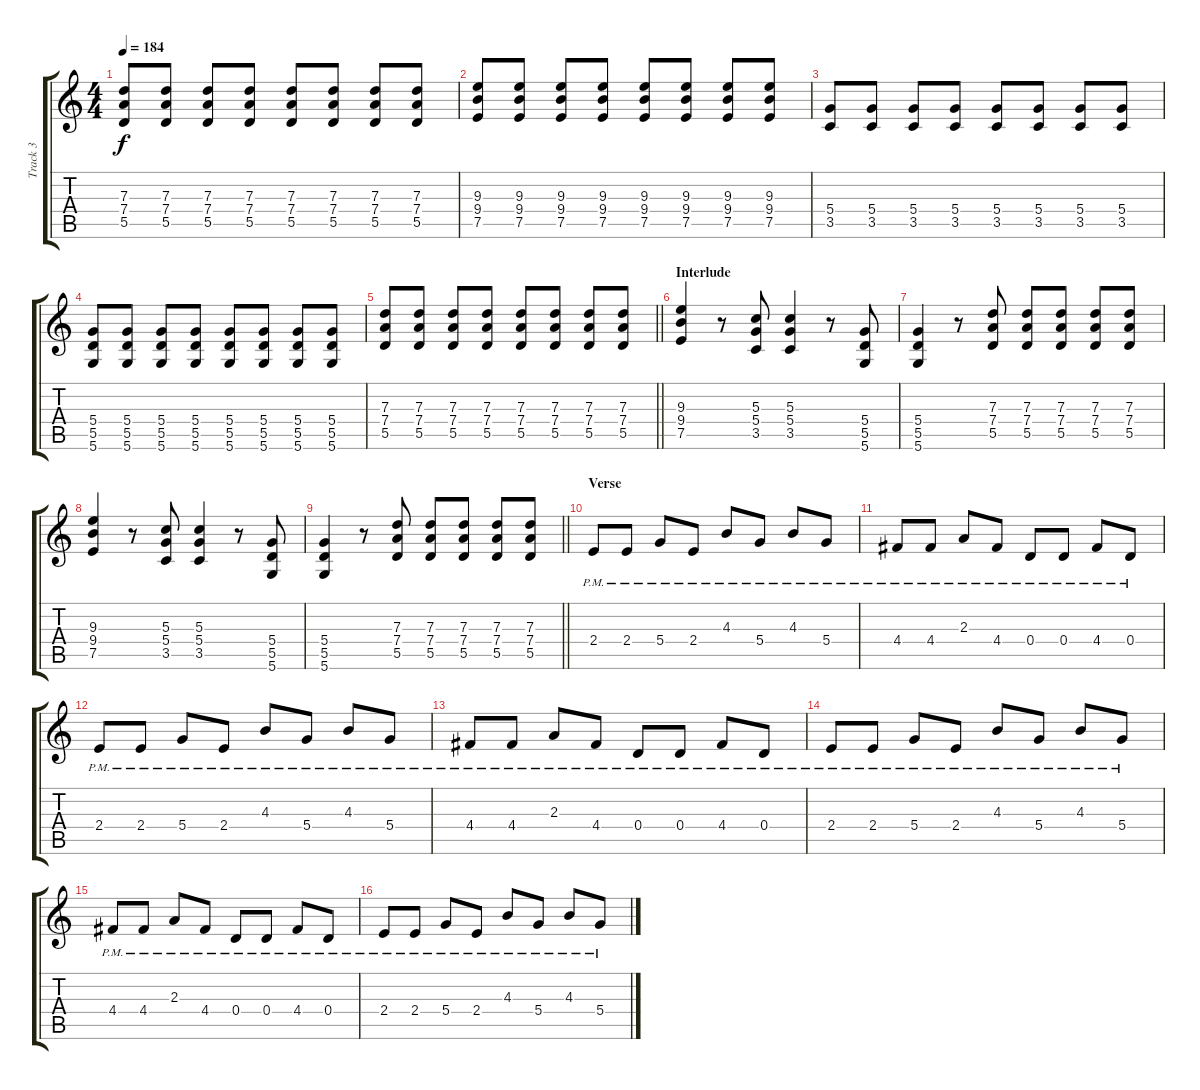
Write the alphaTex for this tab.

\track ("Track 3" "Track 3") {instrument distortionguitar}
\staff {score tabs}
\tuning (E4 B3 G3 D3 A2 D2) {hide}
\ts (4 4)
\tempo 184
\clef g2
\ks c
(7.3 7.4 5.5).8{dy f} (7.3 7.4 5.5).8 (7.3 7.4 5.5).8 (7.3 7.4 5.5).8 (7.3 7.4 5.5).8 (7.3 7.4 5.5).8 (7.3 7.4 5.5).8 (7.3 7.4 5.5).8 |
(9.3 9.4 7.5).8 (9.3 9.4 7.5).8 (9.3 9.4 7.5).8 (9.3 9.4 7.5).8 (9.3 9.4 7.5).8 (9.3 9.4 7.5).8 (9.3 9.4 7.5).8 (9.3 9.4 7.5).8 |
(5.4 3.5).8 (5.4 3.5).8 (5.4 3.5).8 (5.4 3.5).8 (5.4 3.5).8 (5.4 3.5).8 (5.4 3.5).8 (5.4 3.5).8 |
(5.4 5.5 5.6).8 (5.4 5.5 5.6).8 (5.4 5.5 5.6).8 (5.4 5.5 5.6).8 (5.4 5.5 5.6).8 (5.4 5.5 5.6).8 (5.4 5.5 5.6).8 (5.4 5.5 5.6).8 |
\barLineRight lightlight
(7.3 7.4 5.5).8 (7.3 7.4 5.5).8 (7.3 7.4 5.5).8 (7.3 7.4 5.5).8 (7.3 7.4 5.5).8 (7.3 7.4 5.5).8 (7.3 7.4 5.5).8 (7.3 7.4 5.5).8 |
\section ("" "Interlude")
(9.3 9.4 7.5).4 r.8 (5.3 5.4 3.5).8 (5.3 5.4 3.5).4 r.8 (5.4 5.5 5.6).8 |
(5.4 5.5 5.6).4 r.8 (7.3 7.4 5.5).8 (7.3 7.4 5.5).8 (7.3 7.4 5.5).8 (7.3 7.4 5.5).8 (7.3 7.4 5.5).8 |
(9.3 9.4 7.5).4 r.8 (5.3 5.4 3.5).8 (5.3 5.4 3.5).4 r.8 (5.4 5.5 5.6).8 |
\barLineRight lightlight
(5.4 5.5 5.6).4 r.8 (7.3 7.4 5.5).8 (7.3 7.4 5.5).8 (7.3 7.4 5.5).8 (7.3 7.4 5.5).8 (7.3 7.4 5.5).8 |
\section ("" "Verse")
2.4{pm}.8 2.4{pm}.8 5.4{pm}.8 2.4{pm}.8 4.3{pm}.8 5.4{pm}.8 4.3{pm}.8 5.4{pm}.8 |
4.4{pm}.8 4.4{pm}.8 2.3{pm}.8 4.4{pm}.8 0.4{pm}.8 0.4{pm}.8 4.4{pm}.8 0.4{pm}.8 |
2.4{pm}.8 2.4{pm}.8 5.4{pm}.8 2.4{pm}.8 4.3{pm}.8 5.4{pm}.8 4.3{pm}.8 5.4{pm}.8 |
4.4{pm}.8 4.4{pm}.8 2.3{pm}.8 4.4{pm}.8 0.4{pm}.8 0.4{pm}.8 4.4{pm}.8 0.4{pm}.8 |
2.4{pm}.8 2.4{pm}.8 5.4{pm}.8 2.4{pm}.8 4.3{pm}.8 5.4{pm}.8 4.3{pm}.8 5.4{pm}.8 |
4.4{pm}.8 4.4{pm}.8 2.3{pm}.8 4.4{pm}.8 0.4{pm}.8 0.4{pm}.8 4.4{pm}.8 0.4{pm}.8 |
2.4{pm}.8 2.4{pm}.8 5.4{pm}.8 2.4{pm}.8 4.3{pm}.8 5.4{pm}.8 4.3{pm}.8 5.4{pm}.8
